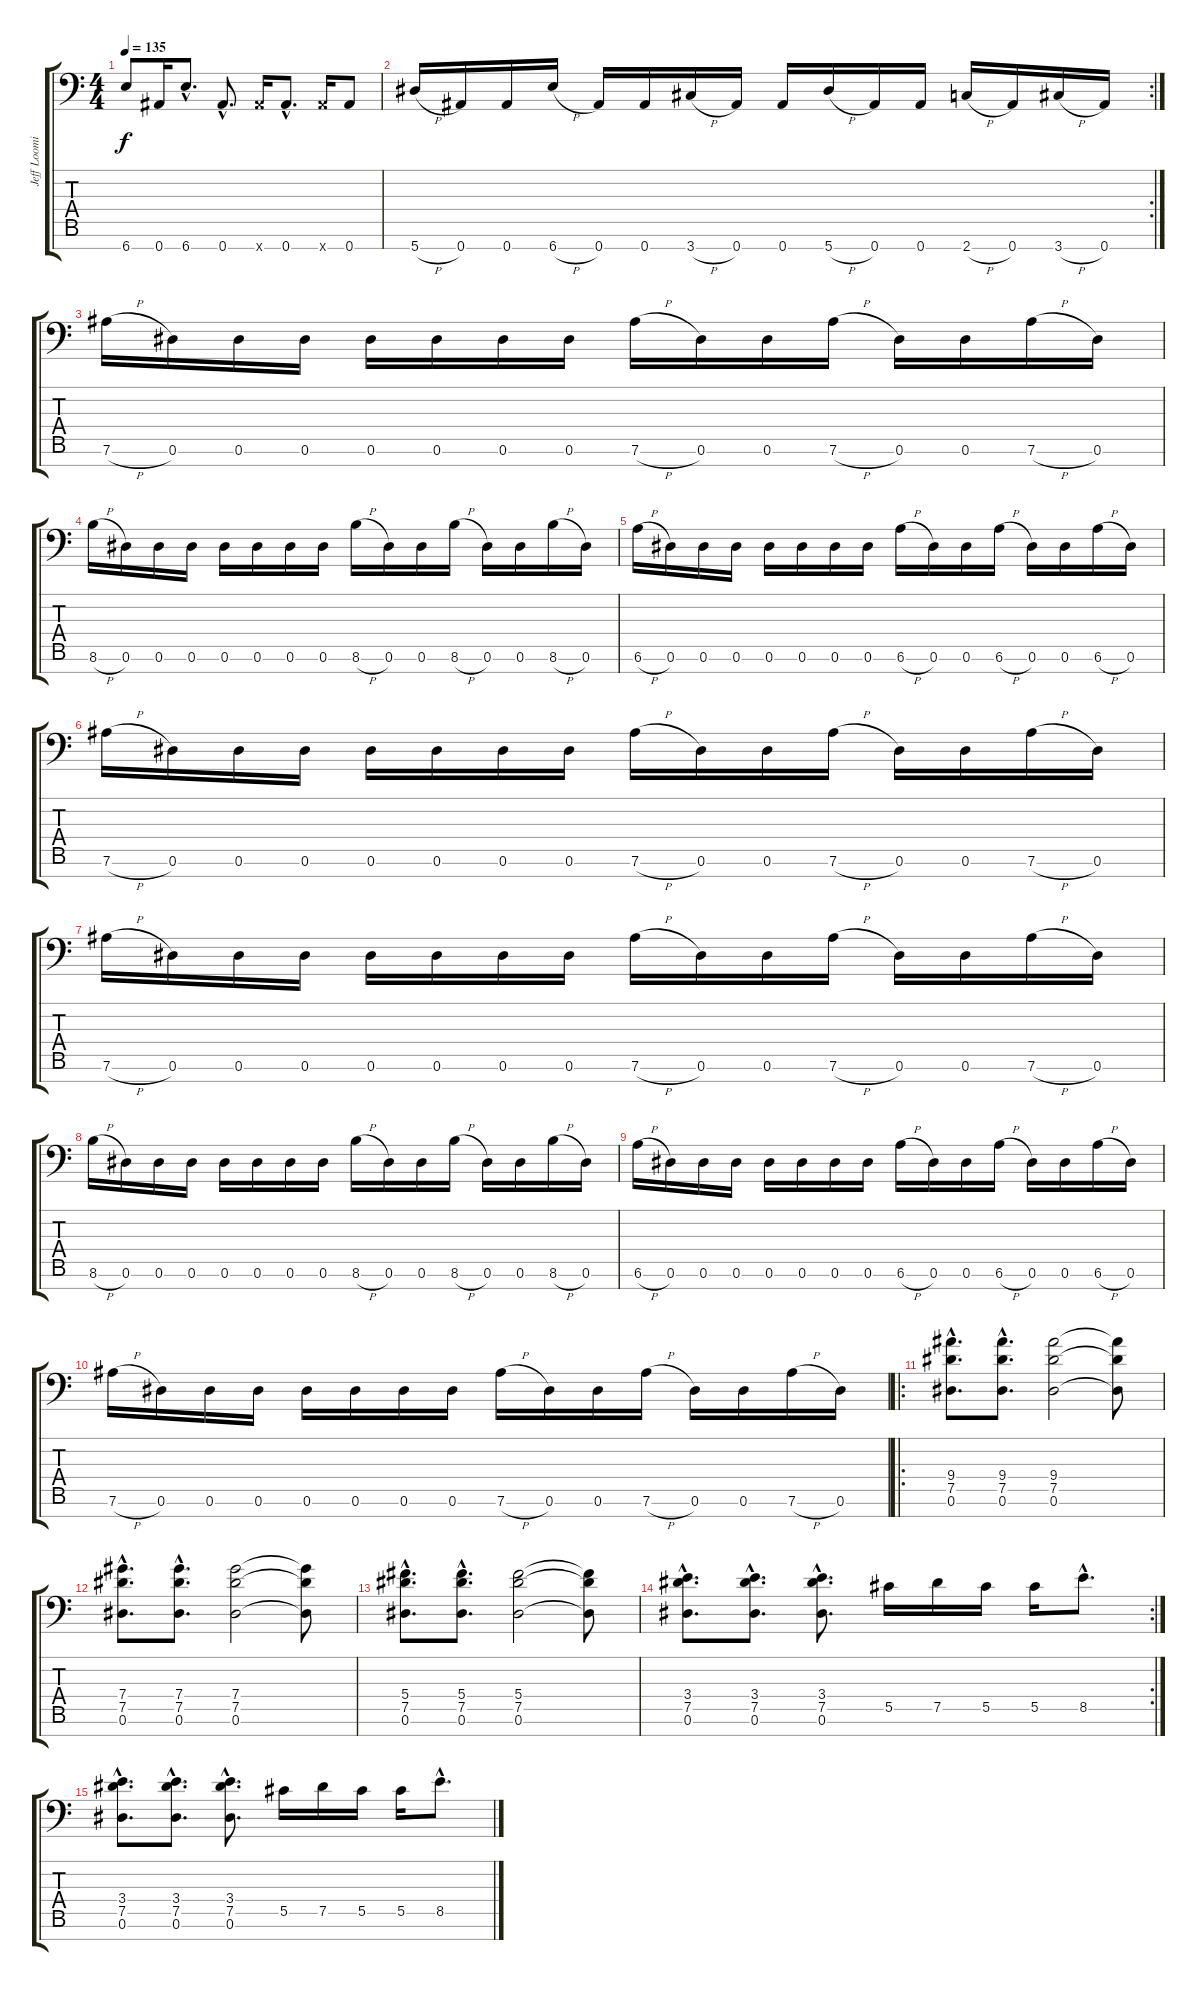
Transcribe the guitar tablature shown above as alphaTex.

\track ("Jeff Loomis Lead" "Jeff Loomi") {instrument distortionguitar}
\staff {score tabs}
\tuning (Eb4 Bb3 Gb3 Db3 Ab2 Eb2 Bb1) {hide}
\ts (4 4)
\tempo 135
\clef f4
\ks c
6.7.8{dy f} 0.7.16 6.7{hac}.8{d} 0.7{hac}.8{d} 0.7{x}.16 0.7{hac}.8{d} 0.7{x}.16 0.7.8 |
\rc 2
5.7{h}.16 0.7.16 0.7.16 6.7{h}.16 0.7.16 0.7.16 3.7{h}.16 0.7.16 0.7.16 5.7{h}.16 0.7.16 0.7.16 2.7{h}.16 0.7.16 3.7{h}.16 0.7.16 |
7.6{h}.16 0.6.16 0.6.16 0.6.16 0.6.16 0.6.16 0.6.16 0.6.16 7.6{h}.16 0.6.16 0.6.16 7.6{h}.16 0.6.16 0.6.16 7.6{h}.16 0.6.16 |
8.6{h}.16 0.6.16 0.6.16 0.6.16 0.6.16 0.6.16 0.6.16 0.6.16 8.6{h}.16 0.6.16 0.6.16 8.6{h}.16 0.6.16 0.6.16 8.6{h}.16 0.6.16 |
6.6{h}.16 0.6.16 0.6.16 0.6.16 0.6.16 0.6.16 0.6.16 0.6.16 6.6{h}.16 0.6.16 0.6.16 6.6{h}.16 0.6.16 0.6.16 6.6{h}.16 0.6.16 |
7.6{h}.16 0.6.16 0.6.16 0.6.16 0.6.16 0.6.16 0.6.16 0.6.16 7.6{h}.16 0.6.16 0.6.16 7.6{h}.16 0.6.16 0.6.16 7.6{h}.16 0.6.16 |
7.6{h}.16 0.6.16 0.6.16 0.6.16 0.6.16 0.6.16 0.6.16 0.6.16 7.6{h}.16 0.6.16 0.6.16 7.6{h}.16 0.6.16 0.6.16 7.6{h}.16 0.6.16 |
8.6{h}.16 0.6.16 0.6.16 0.6.16 0.6.16 0.6.16 0.6.16 0.6.16 8.6{h}.16 0.6.16 0.6.16 8.6{h}.16 0.6.16 0.6.16 8.6{h}.16 0.6.16 |
6.6{h}.16 0.6.16 0.6.16 0.6.16 0.6.16 0.6.16 0.6.16 0.6.16 6.6{h}.16 0.6.16 0.6.16 6.6{h}.16 0.6.16 0.6.16 6.6{h}.16 0.6.16 |
7.6{h}.16 0.6.16 0.6.16 0.6.16 0.6.16 0.6.16 0.6.16 0.6.16 7.6{h}.16 0.6.16 0.6.16 7.6{h}.16 0.6.16 0.6.16 7.6{h}.16 0.6.16 |
\ro
(9.4{hac} 7.5{hac} 0.6{hac}).8{d} (9.4{hac} 7.5{hac} 0.6{hac}).8{d} (9.4 7.5 0.6).2 (9.4{t} 7.5{t} 0.6{t}).8 |
(7.4{hac} 7.5{hac} 0.6{hac}).8{d} (7.4{hac} 7.5{hac} 0.6{hac}).8{d} (7.4 7.5 0.6).2 (7.4{t} 7.5{t} 0.6{t}).8 |
(5.4{hac} 7.5{hac} 0.6{hac}).8{d} (5.4{hac} 7.5{hac} 0.6{hac}).8{d} (5.4 7.5 0.6).2 (5.4{t} 7.5{t} 0.6{t}).8 |
\rc 2
(3.4{hac} 7.5{hac} 0.6{hac}).8{d} (3.4{hac} 7.5{hac} 0.6{hac}).8{d} (3.4{hac} 7.5{hac} 0.6{hac}).8{d} 5.5.16 7.5.16 5.5.16 5.5.16 8.5{hac}.8{d} |
(3.4{hac} 7.5{hac} 0.6{hac}).8{d} (3.4{hac} 7.5{hac} 0.6{hac}).8{d} (3.4{hac} 7.5{hac} 0.6{hac}).8{d} 5.5.16 7.5.16 5.5.16 5.5.16 8.5{hac}.8{d}
